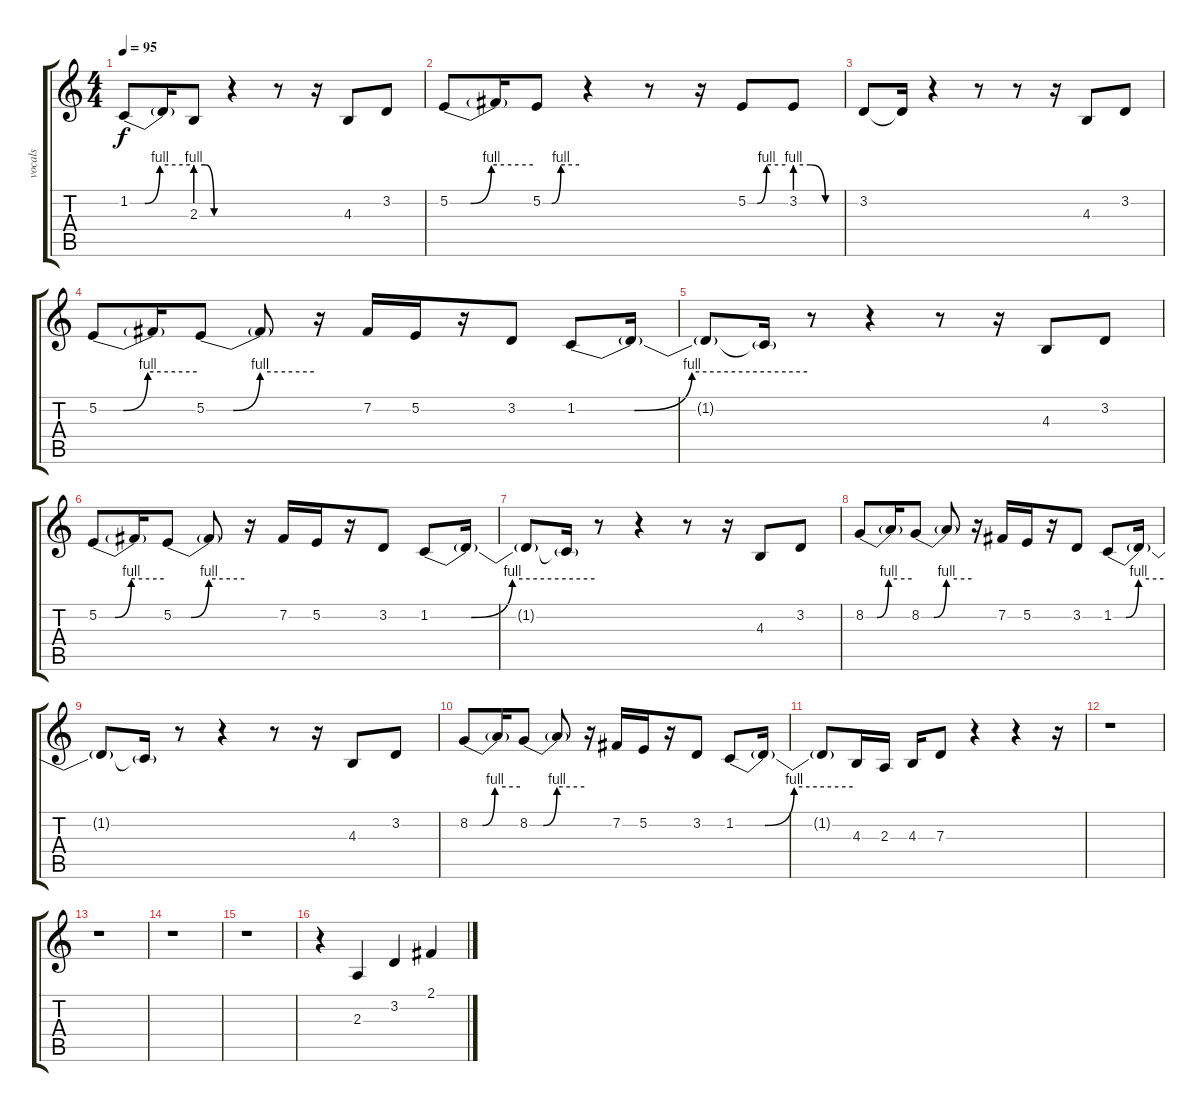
\track ("vocals" "vocals") {instrument lead2sawtooth}
\staff {score tabs}
\tuning (E4 B3 G3 D3 A2 E2) {hide}
\ts (4 4)
\tempo 95
\clef g2
\ks c
1.2{be (custom 0 0 15 0 30 4 60 4)}.8{dy f} 1.2{t}.16 2.3{be (custom 0 4 20 4 40 0 60 0)}.8 r.4 r.8 r.16 4.3.8 3.2.8 |
5.2{be (custom 0 0 15 0 30 4 60 4)}.8 5.2{t}.16 5.2{be (custom 0 0 15 0 30 4 60 4)}.8 r.4 r.8 r.16 5.2{be (custom 0 0 15 0 30 4 60 4)}.8 3.2{be (custom 0 4 20 4 40 0 60 0)}.8 |
3.2.8 3.2{t}.16 r.4 r.8 r.8 r.16 4.3.8 3.2.8 |
5.2{be (custom 0 0 15 0 30 4 60 4)}.8 5.2{t}.16 5.2{be (custom 0 0 15 0 30 4 60 4)}.8 5.2{t}.8 r.16 7.2.16 5.2.16 r.16 3.2.8 1.2{be (custom 0 0 15 0 30 4 60 4)}.8 1.2{t}.16 |
1.2{t}.8 1.2{t}.16 r.8 r.4 r.8 r.16 4.3.8 3.2.8 |
5.2{be (custom 0 0 15 0 30 4 60 4)}.8 5.2{t}.16 5.2{be (custom 0 0 15 0 30 4 60 4)}.8 5.2{t}.8 r.16 7.2.16 5.2.16 r.16 3.2.8 1.2{be (custom 0 0 15 0 30 4 60 4)}.8 1.2{t}.16 |
1.2{t}.8 1.2{t}.16 r.8 r.4 r.8 r.16 4.3.8 3.2.8 |
8.2{be (custom 0 0 15 0 30 4 60 4)}.8 8.2{t}.16 8.2{be (custom 0 0 15 0 30 4 60 4)}.8 8.2{t}.8 r.16 7.2.16 5.2.16 r.16 3.2.8 1.2{be (custom 0 0 15 0 30 4 60 4)}.8 1.2{t}.16 |
1.2{t}.8 1.2{t}.16 r.8 r.4 r.8 r.16 4.3.8 3.2.8 |
8.2{be (custom 0 0 15 0 30 4 60 4)}.8 8.2{t}.16 8.2{be (custom 0 0 15 0 30 4 60 4)}.8 8.2{t}.8 r.16 7.2.16 5.2.16 r.16 3.2.8 1.2{be (custom 0 0 15 0 30 4 60 4)}.8 1.2{t}.16 |
1.2{t}.8 4.3.16 2.3.16 4.3.16 7.3.8 r.4 r.4 r.16 |
r.1 |
r.1 |
r.1 |
r.1 |
r.4 2.3.4 3.2.4 2.1.4
